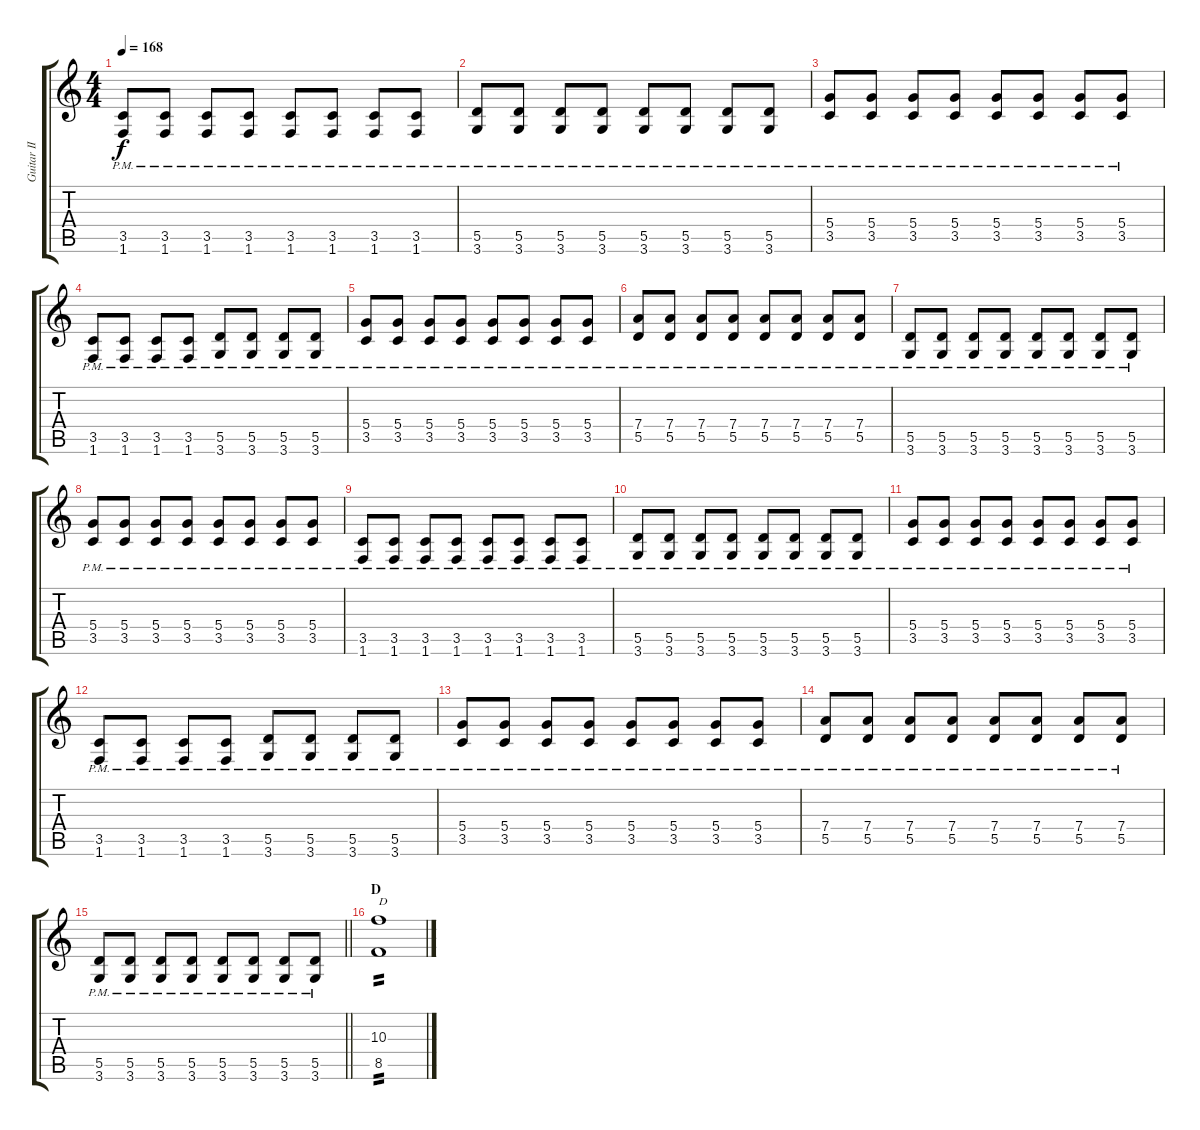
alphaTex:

\track ("Guitar II" "Guitar II") {instrument overdrivenguitar}
\staff {score tabs}
\tuning (E4 B3 G3 D3 A2 E2) {hide}
\ts (4 4)
\tempo 168
\clef g2
\ks c
(3.5{pm} 1.6{pm}).8{dy f} (3.5{pm} 1.6{pm}).8 (3.5{pm} 1.6{pm}).8 (3.5{pm} 1.6{pm}).8 (3.5{pm} 1.6{pm}).8 (3.5{pm} 1.6{pm}).8 (3.5{pm} 1.6{pm}).8 (3.5{pm} 1.6{pm}).8 |
(5.5{pm} 3.6{pm}).8 (5.5{pm} 3.6{pm}).8 (5.5{pm} 3.6{pm}).8 (5.5{pm} 3.6{pm}).8 (5.5{pm} 3.6{pm}).8 (5.5{pm} 3.6{pm}).8 (5.5{pm} 3.6{pm}).8 (5.5{pm} 3.6{pm}).8 |
(5.4{pm} 3.5{pm}).8 (5.4{pm} 3.5{pm}).8 (5.4{pm} 3.5{pm}).8 (5.4{pm} 3.5{pm}).8 (5.4{pm} 3.5{pm}).8 (5.4{pm} 3.5{pm}).8 (5.4{pm} 3.5{pm}).8 (5.4{pm} 3.5{pm}).8 |
(3.5{pm} 1.6{pm}).8 (3.5{pm} 1.6{pm}).8 (3.5{pm} 1.6{pm}).8 (3.5{pm} 1.6{pm}).8 (5.5{pm} 3.6{pm}).8 (5.5{pm} 3.6{pm}).8 (5.5{pm} 3.6{pm}).8 (5.5{pm} 3.6{pm}).8 |
(5.4{pm} 3.5{pm}).8 (5.4{pm} 3.5{pm}).8 (5.4{pm} 3.5{pm}).8 (5.4{pm} 3.5{pm}).8 (5.4{pm} 3.5{pm}).8 (5.4{pm} 3.5{pm}).8 (5.4{pm} 3.5{pm}).8 (5.4{pm} 3.5{pm}).8 |
(7.4{pm} 5.5{pm}).8 (7.4{pm} 5.5{pm}).8 (7.4{pm} 5.5{pm}).8 (7.4{pm} 5.5{pm}).8 (7.4{pm} 5.5{pm}).8 (7.4{pm} 5.5{pm}).8 (7.4{pm} 5.5{pm}).8 (7.4{pm} 5.5{pm}).8 |
(5.5{pm} 3.6{pm}).8 (5.5{pm} 3.6{pm}).8 (5.5{pm} 3.6{pm}).8 (5.5{pm} 3.6{pm}).8 (5.5{pm} 3.6{pm}).8 (5.5{pm} 3.6{pm}).8 (5.5{pm} 3.6{pm}).8 (5.5{pm} 3.6{pm}).8 |
(5.4{pm} 3.5{pm}).8 (5.4{pm} 3.5{pm}).8 (5.4{pm} 3.5{pm}).8 (5.4{pm} 3.5{pm}).8 (5.4{pm} 3.5{pm}).8 (5.4{pm} 3.5{pm}).8 (5.4{pm} 3.5{pm}).8 (5.4{pm} 3.5{pm}).8 |
(3.5{pm} 1.6{pm}).8 (3.5{pm} 1.6{pm}).8 (3.5{pm} 1.6{pm}).8 (3.5{pm} 1.6{pm}).8 (3.5{pm} 1.6{pm}).8 (3.5{pm} 1.6{pm}).8 (3.5{pm} 1.6{pm}).8 (3.5{pm} 1.6{pm}).8 |
(5.5{pm} 3.6{pm}).8 (5.5{pm} 3.6{pm}).8 (5.5{pm} 3.6{pm}).8 (5.5{pm} 3.6{pm}).8 (5.5{pm} 3.6{pm}).8 (5.5{pm} 3.6{pm}).8 (5.5{pm} 3.6{pm}).8 (5.5{pm} 3.6{pm}).8 |
(5.4{pm} 3.5{pm}).8 (5.4{pm} 3.5{pm}).8 (5.4{pm} 3.5{pm}).8 (5.4{pm} 3.5{pm}).8 (5.4{pm} 3.5{pm}).8 (5.4{pm} 3.5{pm}).8 (5.4{pm} 3.5{pm}).8 (5.4{pm} 3.5{pm}).8 |
(3.5{pm} 1.6{pm}).8 (3.5{pm} 1.6{pm}).8 (3.5{pm} 1.6{pm}).8 (3.5{pm} 1.6{pm}).8 (5.5{pm} 3.6{pm}).8 (5.5{pm} 3.6{pm}).8 (5.5{pm} 3.6{pm}).8 (5.5{pm} 3.6{pm}).8 |
(5.4{pm} 3.5{pm}).8 (5.4{pm} 3.5{pm}).8 (5.4{pm} 3.5{pm}).8 (5.4{pm} 3.5{pm}).8 (5.4{pm} 3.5{pm}).8 (5.4{pm} 3.5{pm}).8 (5.4{pm} 3.5{pm}).8 (5.4{pm} 3.5{pm}).8 |
(7.4{pm} 5.5{pm}).8 (7.4{pm} 5.5{pm}).8 (7.4{pm} 5.5{pm}).8 (7.4{pm} 5.5{pm}).8 (7.4{pm} 5.5{pm}).8 (7.4{pm} 5.5{pm}).8 (7.4{pm} 5.5{pm}).8 (7.4{pm} 5.5{pm}).8 |
\barLineRight lightlight
(5.5{pm} 3.6{pm}).8 (5.5{pm} 3.6{pm}).8 (5.5{pm} 3.6{pm}).8 (5.5{pm} 3.6{pm}).8 (5.5{pm} 3.6{pm}).8 (5.5{pm} 3.6{pm}).8 (5.5{pm} 3.6{pm}).8 (5.5{pm} 3.6{pm}).8 |
\section ("" "D")
(10.3 8.5).1{txt "D" tp 2}
